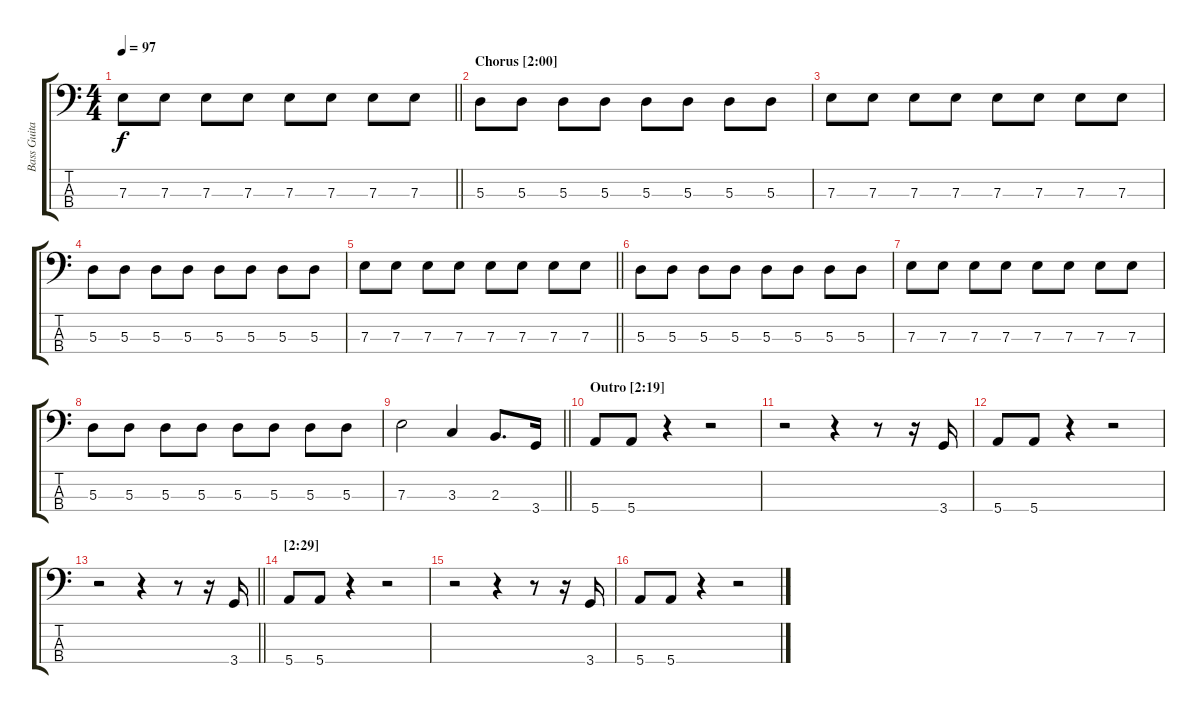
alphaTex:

\track ("Bass Guitar" "Bass Guita") {instrument electricbasspick}
\staff {score tabs}
\tuning (G2 D2 A1 E1) {hide}
\ts (4 4)
\tempo 97
\clef f4
\barLineRight lightlight
\ks aminor
7.3.8{dy f} 7.3.8 7.3.8 7.3.8 7.3.8 7.3.8 7.3.8 7.3.8 |
\section ("" "Chorus [2:00]")
5.3.8 5.3.8 5.3.8 5.3.8 5.3.8 5.3.8 5.3.8 5.3.8 |
7.3.8 7.3.8 7.3.8 7.3.8 7.3.8 7.3.8 7.3.8 7.3.8 |
5.3.8 5.3.8 5.3.8 5.3.8 5.3.8 5.3.8 5.3.8 5.3.8 |
\barLineRight lightlight
7.3.8 7.3.8 7.3.8 7.3.8 7.3.8 7.3.8 7.3.8 7.3.8 |
5.3.8 5.3.8 5.3.8 5.3.8 5.3.8 5.3.8 5.3.8 5.3.8 |
7.3.8 7.3.8 7.3.8 7.3.8 7.3.8 7.3.8 7.3.8 7.3.8 |
5.3.8 5.3.8 5.3.8 5.3.8 5.3.8 5.3.8 5.3.8 5.3.8 |
\barLineRight lightlight
7.3.2 3.3.4 2.3.8{d} 3.4.16 |
\section ("" "Outro [2:19]")
5.4.8 5.4.8 r.4 r.2 |
r.2 r.4 r.8 r.16 3.4.16 |
5.4.8 5.4.8 r.4 r.2 |
\barLineRight lightlight
r.2 r.4 r.8 r.16 3.4.16 |
\section ("" "[2:29]")
5.4.8 5.4.8 r.4 r.2 |
r.2 r.4 r.8 r.16 3.4.16 |
5.4.8 5.4.8 r.4 r.2
